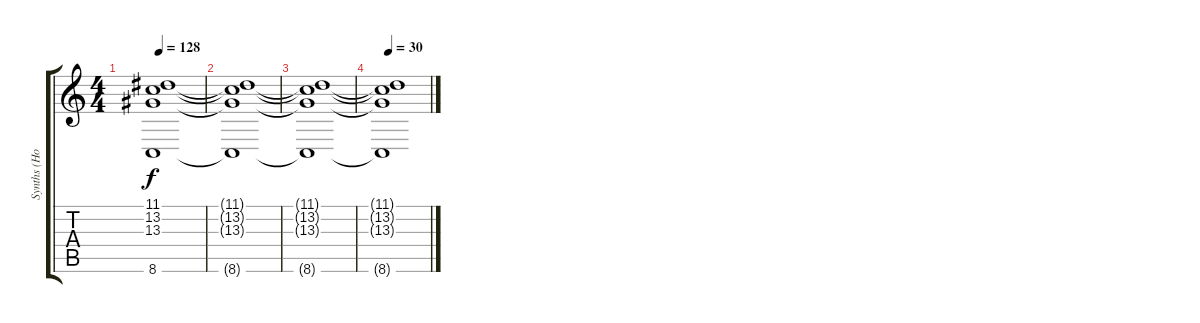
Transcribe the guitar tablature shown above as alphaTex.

\track ("Synths (Hodgson)" "Synths (Ho") {instrument stringensemble1}
\staff {score tabs}
\tuning (E4 B3 G3 D3 A2 E2) {hide}
\ts (4 4)
\tempo 128
\clef g2
\ks c
(11.1{t} 13.2{t} 13.3{t} 8.6{t}).1{dy f} |
(11.1{t} 13.2{t} 13.3{t} 8.6{t}).1 |
(11.1{t} 13.2{t} 13.3{t} 8.6{t}).1 |
\tempo 30
(11.1{t} 13.2{t} 13.3{t} 8.6{t}).1
